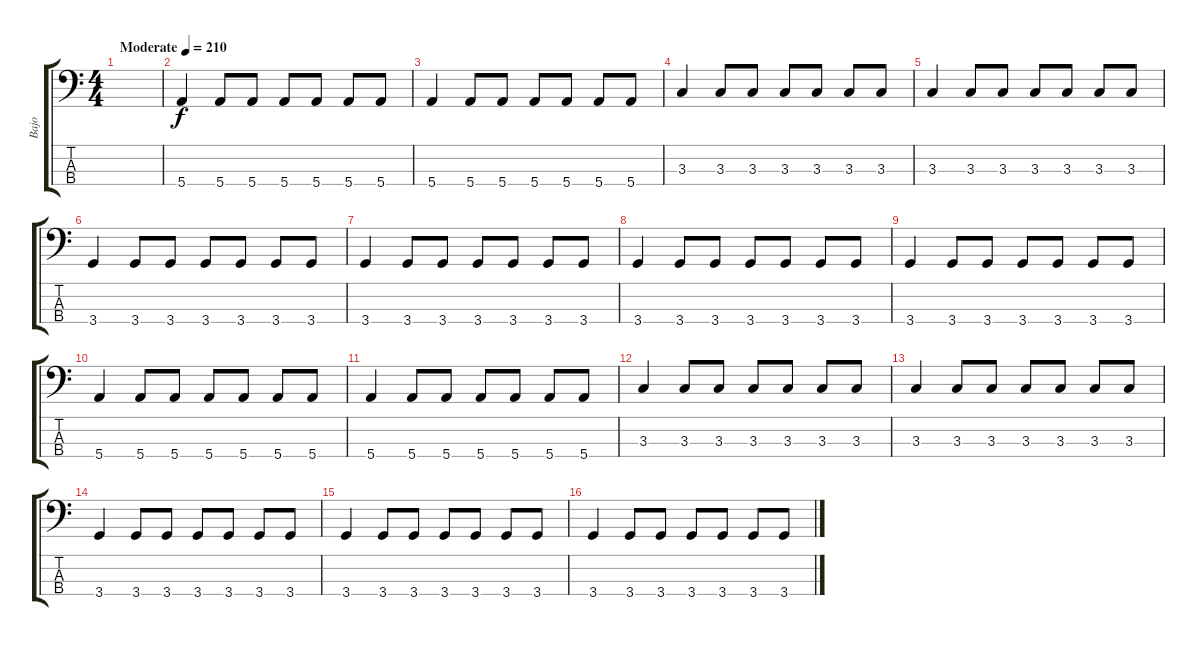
\track ("Bajo" "Bajo") {instrument electricbassfinger}
\staff {score tabs}
\tuning (G2 D2 A1 E1) {hide}
\ts (4 4)
\tempo (210 "Moderate")
\clef f4
\ks c
|
5.4.4 5.4.8 5.4.8 5.4.8 5.4.8 5.4.8 5.4.8 |
5.4.4 5.4.8 5.4.8 5.4.8 5.4.8 5.4.8 5.4.8 |
3.3.4 3.3.8 3.3.8 3.3.8 3.3.8 3.3.8 3.3.8 |
3.3.4 3.3.8 3.3.8 3.3.8 3.3.8 3.3.8 3.3.8 |
3.4.4 3.4.8 3.4.8 3.4.8 3.4.8 3.4.8 3.4.8 |
3.4.4 3.4.8 3.4.8 3.4.8 3.4.8 3.4.8 3.4.8 |
3.4.4 3.4.8 3.4.8 3.4.8 3.4.8 3.4.8 3.4.8 |
3.4.4 3.4.8 3.4.8 3.4.8 3.4.8 3.4.8 3.4.8 |
5.4.4 5.4.8 5.4.8 5.4.8 5.4.8 5.4.8 5.4.8 |
5.4.4 5.4.8 5.4.8 5.4.8 5.4.8 5.4.8 5.4.8 |
3.3.4 3.3.8 3.3.8 3.3.8 3.3.8 3.3.8 3.3.8 |
3.3.4 3.3.8 3.3.8 3.3.8 3.3.8 3.3.8 3.3.8 |
3.4.4 3.4.8 3.4.8 3.4.8 3.4.8 3.4.8 3.4.8 |
3.4.4 3.4.8 3.4.8 3.4.8 3.4.8 3.4.8 3.4.8 |
3.4.4 3.4.8 3.4.8 3.4.8 3.4.8 3.4.8 3.4.8
